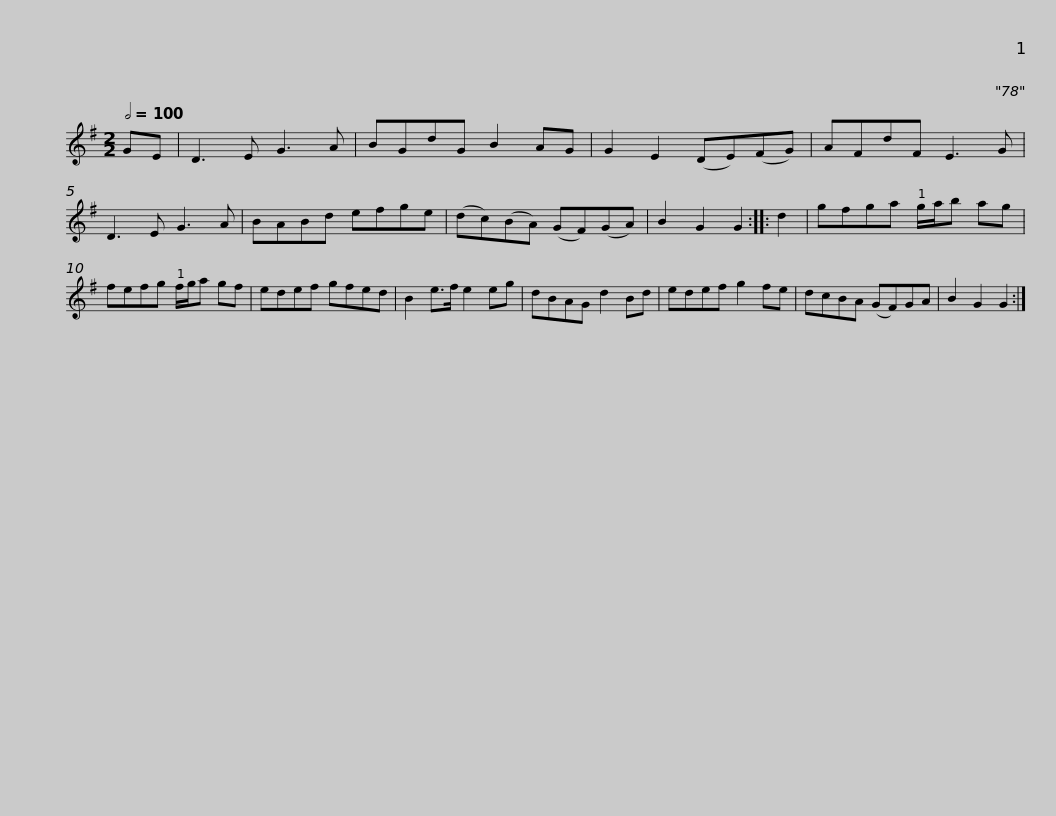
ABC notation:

X:1
L:1/8
Q:1/2=100
M:2/2
I:linebreak $
K:G
V:1 treble
V:1
 GE | D3 E G3 A | BGdG B2 AG | G2 E2 (DE)(FG) | AFdF E3 G | %5
 D3 E G3 A | BABd efge |$ (dc)(BA) (GF)(GA) | B2 G2 G2 :: d2 | %10
 gfga g/a/b ag | fefg f/g/a gf | edef gfed |$ B2 e>f e2 eg | dBAG d2 Bd | %15
 edef g2 fe | dcBA (GF)GA | B2 G2 G2 :| %18
